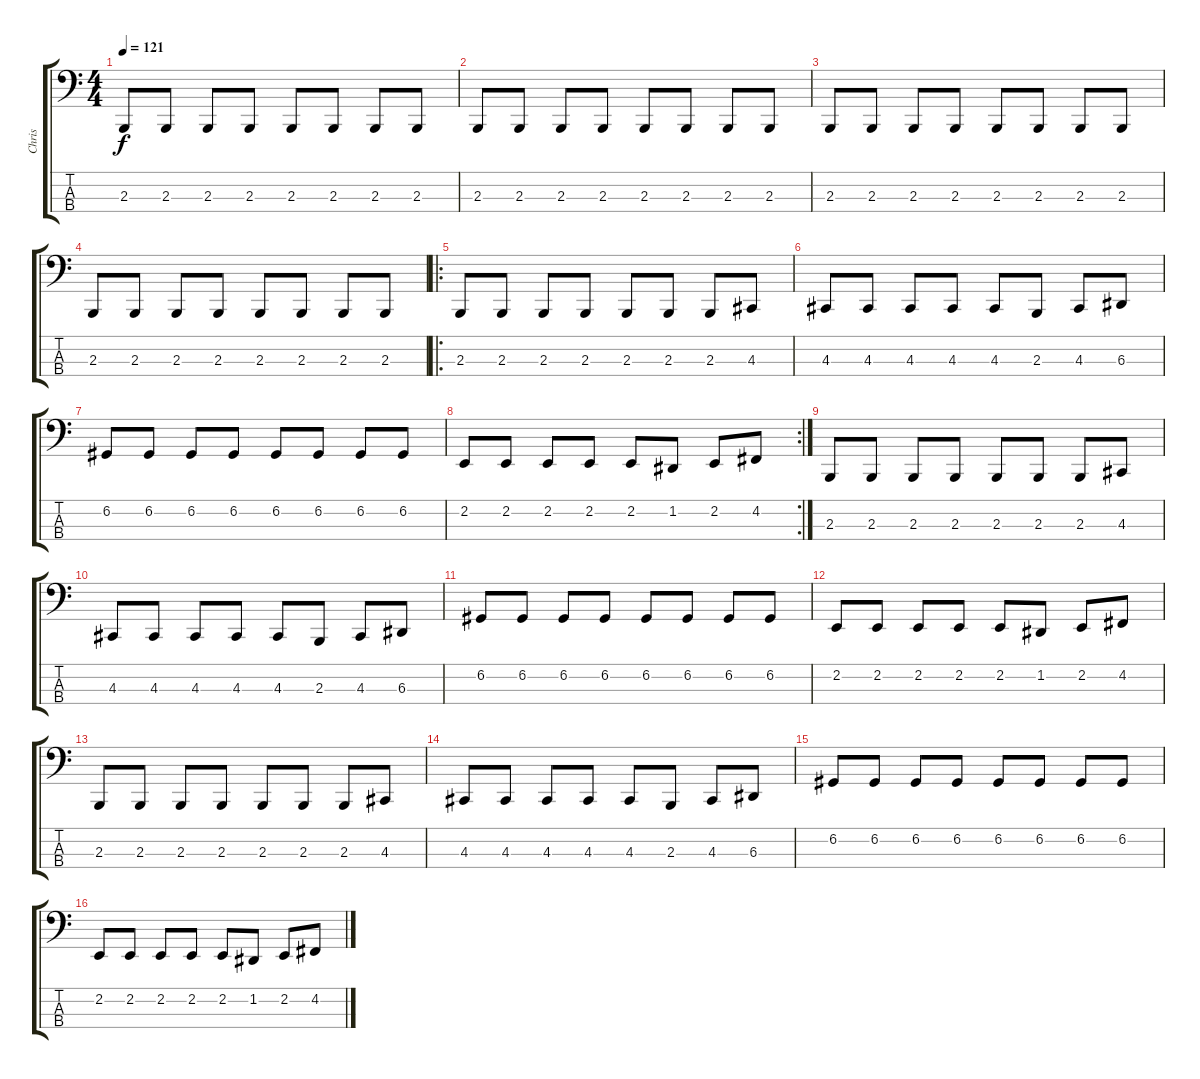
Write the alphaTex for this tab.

\track ("Chris" "Chris") {instrument lead2sawtooth}
\staff {score tabs}
\tuning (G2 D2 A1 E1) {hide}
\ts (4 4)
\tempo 121
\clef f4
\ks c
2.3.8{dy f instrument lead2sawtooth} 2.3.8 2.3.8 2.3.8 2.3.8 2.3.8 2.3.8 2.3.8 |
2.3.8 2.3.8 2.3.8 2.3.8 2.3.8 2.3.8 2.3.8 2.3.8 |
2.3.8 2.3.8 2.3.8 2.3.8 2.3.8 2.3.8 2.3.8 2.3.8 |
2.3.8 2.3.8 2.3.8 2.3.8 2.3.8 2.3.8 2.3.8 2.3.8 |
\ro
2.3.8 2.3.8 2.3.8 2.3.8 2.3.8 2.3.8 2.3.8 4.3.8 |
4.3.8 4.3.8 4.3.8 4.3.8 4.3.8 2.3.8 4.3.8 6.3.8 |
6.2.8 6.2.8 6.2.8 6.2.8 6.2.8 6.2.8 6.2.8 6.2.8 |
\rc 2
2.2.8 2.2.8 2.2.8 2.2.8 2.2.8 1.2.8 2.2.8 4.2.8 |
2.3.8 2.3.8 2.3.8 2.3.8 2.3.8 2.3.8 2.3.8 4.3.8 |
4.3.8 4.3.8 4.3.8 4.3.8 4.3.8 2.3.8 4.3.8 6.3.8 |
6.2.8 6.2.8 6.2.8 6.2.8 6.2.8 6.2.8 6.2.8 6.2.8 |
2.2.8 2.2.8 2.2.8 2.2.8 2.2.8 1.2.8 2.2.8 4.2.8 |
2.3.8 2.3.8 2.3.8 2.3.8 2.3.8 2.3.8 2.3.8 4.3.8 |
4.3.8 4.3.8 4.3.8 4.3.8 4.3.8 2.3.8 4.3.8 6.3.8 |
6.2.8 6.2.8 6.2.8 6.2.8 6.2.8 6.2.8 6.2.8 6.2.8 |
2.2.8 2.2.8 2.2.8 2.2.8 2.2.8 1.2.8 2.2.8 4.2.8
